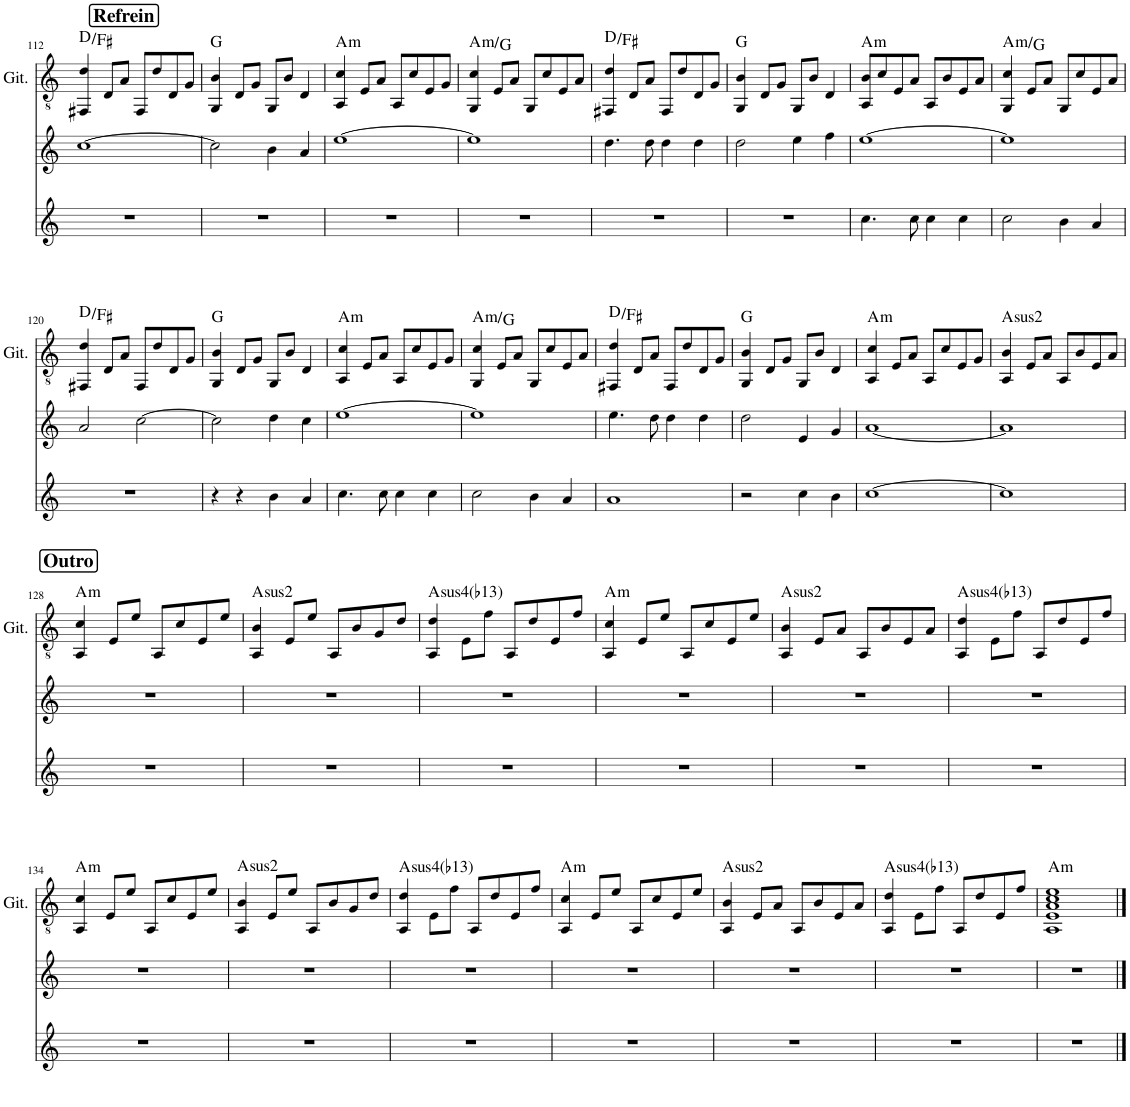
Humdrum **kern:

**kern	**kern	**kern	**harte
*part3	*part2	*part1	*part1
*staff3	*staff2	*staff1	*
*I"Electric Piano	*I"Electric Piano	*I"Klassieke gitaar	*
*I'E.Pno	*I'E.Pno	*I'Git.	*
!!LO:PB:g=z
*clefG2	*clefG2	*clefGv2	*
*k[]	*k[]	*k[]	*
*M4/4	*M4/4	*M4/4	*
!!LO:REH:place=s1:a:B:cj:fs=14:t=Refrein
=112	=112	=112	=112
1r	[1cc	4FF#X/ 4d/	D:maj/3
.	.	8D/L	.
.	.	8A/J	.
.	.	8FF#/L	.
.	.	8d/	.
.	.	8D/	.
.	.	8G/J	.
=113	=113	=113	=113
1r	2cc\]	4GG/ 4B/	G:maj
.	.	8D/L	.
.	.	8G/J	.
.	4b\	8GG/L	.
.	.	8B/J	.
.	4a/	4D/	.
=114	=114	=114	=114
!	!	!	!LO:H:kt=m
1r	[1ee	4AA/ 4c/	A:min
.	.	8E/L	.
.	.	8A/J	.
.	.	8AA/L	.
.	.	8c/	.
.	.	8E/	.
.	.	8G/J	.
=115	=115	=115	=115
!	!	!	!LO:H:kt=m
1r	1ee]	4GG/ 4c/	A:min/b7
.	.	8E/L	.
.	.	8A/J	.
.	.	8GG/L	.
.	.	8c/	.
.	.	8E/	.
.	.	8A/J	.
=116	=116	=116	=116
1r	4.dd\	4FF#X/ 4d/	D:maj/3
.	.	8D/L	.
.	8dd\	8A/J	.
.	4dd\	8FF#/L	.
.	.	8d/	.
.	4dd\	8D/	.
.	.	8G/J	.
=117	=117	=117	=117
1r	2dd\	4GG/ 4B/	G:maj
.	.	8D/L	.
.	.	8G/J	.
.	4ee\	8GG/L	.
.	.	8B/J	.
.	4ff\	4D/	.
=118	=118	=118	=118
!	!	!	!LO:H:kt=m
4.cc\	[1ee	8AA/ 8B/L	A:min
.	.	8c/	.
.	.	8E/	.
8cc\	.	8A/J	.
4cc\	.	8AA/L	.
.	.	8B/	.
4cc\	.	8E/	.
.	.	8A/J	.
=119	=119	=119	=119
!	!	!	!LO:H:kt=m
2cc\	1ee]	4GG/ 4c/	A:min/b7
.	.	8E/L	.
.	.	8A/J	.
4b\	.	8GG/L	.
.	.	8c/	.
4a/	.	8E/	.
.	.	8A/J	.
!!LO:LB:g=z
=120	=120	=120	=120
1r	2a/	4FF#X/ 4d/	D:maj/3
.	.	8D/L	.
.	.	8A/J	.
.	[2cc\	8FF#/L	.
.	.	8d/	.
.	.	8D/	.
.	.	8G/J	.
=121	=121	=121	=121
4r	2cc\]	4GG/ 4B/	G:maj
4r	.	8D/L	.
.	.	8G/J	.
4b\	4dd\	8GG/L	.
.	.	8B/J	.
4a/	4cc\	4D/	.
=122	=122	=122	=122
!	!	!	!LO:H:kt=m
4.cc\	[1ee	4AA/ 4c/	A:min
.	.	8E/L	.
8cc\	.	8A/J	.
4cc\	.	8AA/L	.
.	.	8c/	.
4cc\	.	8E/	.
.	.	8G/J	.
=123	=123	=123	=123
!	!	!	!LO:H:kt=m
2cc\	1ee]	4GG/ 4c/	A:min/b7
.	.	8E/L	.
.	.	8A/J	.
4b\	.	8GG/L	.
.	.	8c/	.
4a/	.	8E/	.
.	.	8A/J	.
=124	=124	=124	=124
1a	4.ee\	4FF#X/ 4d/	D:maj/3
.	.	8D/L	.
.	8dd\	8A/J	.
.	4dd\	8FF#/L	.
.	.	8d/	.
.	4dd\	8D/	.
.	.	8G/J	.
=125	=125	=125	=125
2r	2dd\	4GG/ 4B/	G:maj
.	.	8D/L	.
.	.	8G/J	.
4cc\	4e/	8GG/L	.
.	.	8B/J	.
4b\	4g/	4D/	.
=126	=126	=126	=126
!	!	!	!LO:H:kt=m
[1cc	[1a	4AA/ 4c/	A:min
.	.	8E/L	.
.	.	8A/J	.
.	.	8AA/L	.
.	.	8c/	.
.	.	8E/	.
.	.	8G/J	.
=127	=127	=127	=127
!	!	!	!LO:H:kt=2
1cc]	1a]	4AA/ 4B/	A:(1,2,5)
.	.	8E/L	.
.	.	8A/J	.
.	.	8AA/L	.
.	.	8B/	.
.	.	8E/	.
.	.	8A/J	.
!!LO:LB:g=z
!!LO:REH:place=s1:a:B:cj:fs=14:t=Outro
=128	=128	=128	=128
!	!	!	!LO:H:kt=m
1r	1r	4AA/ 4c/	A:min
.	.	8E/L	.
.	.	8e/J	.
.	.	8AA/L	.
.	.	8c/	.
.	.	8E/	.
.	.	8e/J	.
=129	=129	=129	=129
!	!	!	!LO:H:kt=2
1r	1r	4AA/ 4B/	A:(1,2,5)
.	.	8E/L	.
.	.	8e/J	.
.	.	8AA/L	.
.	.	8B/	.
.	.	8G/	.
.	.	8d/J	.
=130	=130	=130	=130
!	!	!	!LO:H:kt=4
1r	1r	4AA/ 4d/	A:sus4(b13)
.	.	8E\L	.
.	.	8f\J	.
.	.	8AA/L	.
.	.	8d/	.
.	.	8E/	.
.	.	8f/J	.
=131	=131	=131	=131
!	!	!	!LO:H:kt=m
1r	1r	4AA/ 4c/	A:min
.	.	8E/L	.
.	.	8e/J	.
.	.	8AA/L	.
.	.	8c/	.
.	.	8E/	.
.	.	8e/J	.
=132	=132	=132	=132
!	!	!	!LO:H:kt=2
1r	1r	4AA/ 4B/	A:(1,2,5)
.	.	8E/L	.
.	.	8A/J	.
.	.	8AA/L	.
.	.	8B/	.
.	.	8E/	.
.	.	8A/J	.
=133	=133	=133	=133
!	!	!	!LO:H:kt=4
1r	1r	4AA/ 4d/	A:sus4(b13)
.	.	8E\L	.
.	.	8f\J	.
.	.	8AA/L	.
.	.	8d/	.
.	.	8E/	.
.	.	8f/J	.
!!LO:LB:g=z
=134	=134	=134	=134
!	!	!	!LO:H:kt=m
1r	1r	4AA/ 4c/	A:min
.	.	8E/L	.
.	.	8e/J	.
.	.	8AA/L	.
.	.	8c/	.
.	.	8E/	.
.	.	8e/J	.
=135	=135	=135	=135
!	!	!	!LO:H:kt=2
1r	1r	4AA/ 4B/	A:(1,2,5)
.	.	8E/L	.
.	.	8e/J	.
.	.	8AA/L	.
.	.	8B/	.
.	.	8G/	.
.	.	8d/J	.
=136	=136	=136	=136
!	!	!	!LO:H:kt=4
1r	1r	4AA/ 4d/	A:sus4(b13)
.	.	8E\L	.
.	.	8f\J	.
.	.	8AA/L	.
.	.	8d/	.
.	.	8E/	.
.	.	8f/J	.
=137	=137	=137	=137
!	!	!	!LO:H:kt=m
1r	1r	4AA/ 4c/	A:min
.	.	8E/L	.
.	.	8e/J	.
.	.	8AA/L	.
.	.	8c/	.
.	.	8E/	.
.	.	8e/J	.
=138	=138	=138	=138
!	!	!	!LO:H:kt=2
1r	1r	4AA/ 4B/	A:(1,2,5)
.	.	8E/L	.
.	.	8A/J	.
.	.	8AA/L	.
.	.	8B/	.
.	.	8E/	.
.	.	8A/J	.
=139	=139	=139	=139
!	!	!	!LO:H:kt=4
1r	1r	4AA/ 4d/	A:sus4(b13)
.	.	8E\L	.
.	.	8f\J	.
.	.	8AA/L	.
.	.	8d/	.
.	.	8E/	.
.	.	8f/J	.
=140	=140	=140	=140
!	!	!	!LO:H:kt=m
1r	1r	1AA 1E 1A 1c 1e	A:min
==	==	==	==
*-	*-	*-	*-
